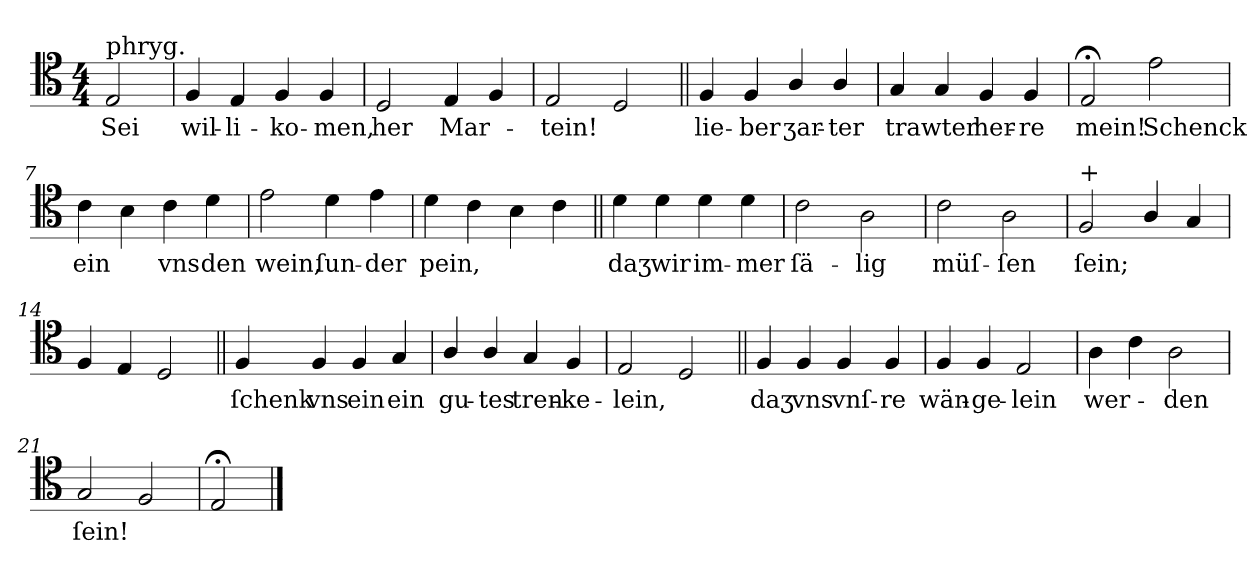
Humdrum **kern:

**kern	**text
*part1	*part1
*staff1	*staff1
*clefC4	*
*k[]	*
*E:phr	*
*M4/4	*
=	=
!LO:TX:a:t=phryg.	!
2E	Sei
=1	=1
4F	wil-
4E	-li-
4F	-ko-
4F	-men,
=2	=2
2D	her
4E	Mar-
4F	.
=3	=3
2E	-tein!
2D	.
=4||	=4||
4F	lie-
4F	-ber
4A/	ʒar-
4A/	-ter
=5	=5
4G	trawter
4G	.
4F	her-
4F	-re
=6	=6
2E;<	mein!
2e	Schenck
=7	=7
4c	ein
4B	.
4c	vns
4d	den
=8	=8
2e	wein,
4d	ſun-
4e	-der
=9	=9
4d	pein,
4c	.
4B	.
4c	.
=10||	=10||
4d	daʒ
4d	wir
4d	im-
4d	-mer
=11	=11
2c	ſä-
2A	-lig
=12	=12
2c	müſ-
2A	-ſen
=13	=13
!LO:TX:a:t=+	!
2F	ſein;
4A/	.
4G	.
=14	=14
4F	.
4E	.
2D	.
=15||	=15||
4F	ſchenk
4F	vns
4F	ein
4G	ein
=16	=16
4A/	gu-
4A/	-tes
4G	tren-
4F	-ke-
=17	=17
2E	-lein,
2D	.
=18||	=18||
4F	daʒ
4F	vns
4F	vnſ-
4F	-re
=19	=19
4F	wän-
4F	-ge-
2E	-lein
=20	=20
4A	wer-
4c	.
2A	-den
=21	=21
2G	ſein!
2F	.
=22	=22
2E;</	.
==	==
*-	*-
